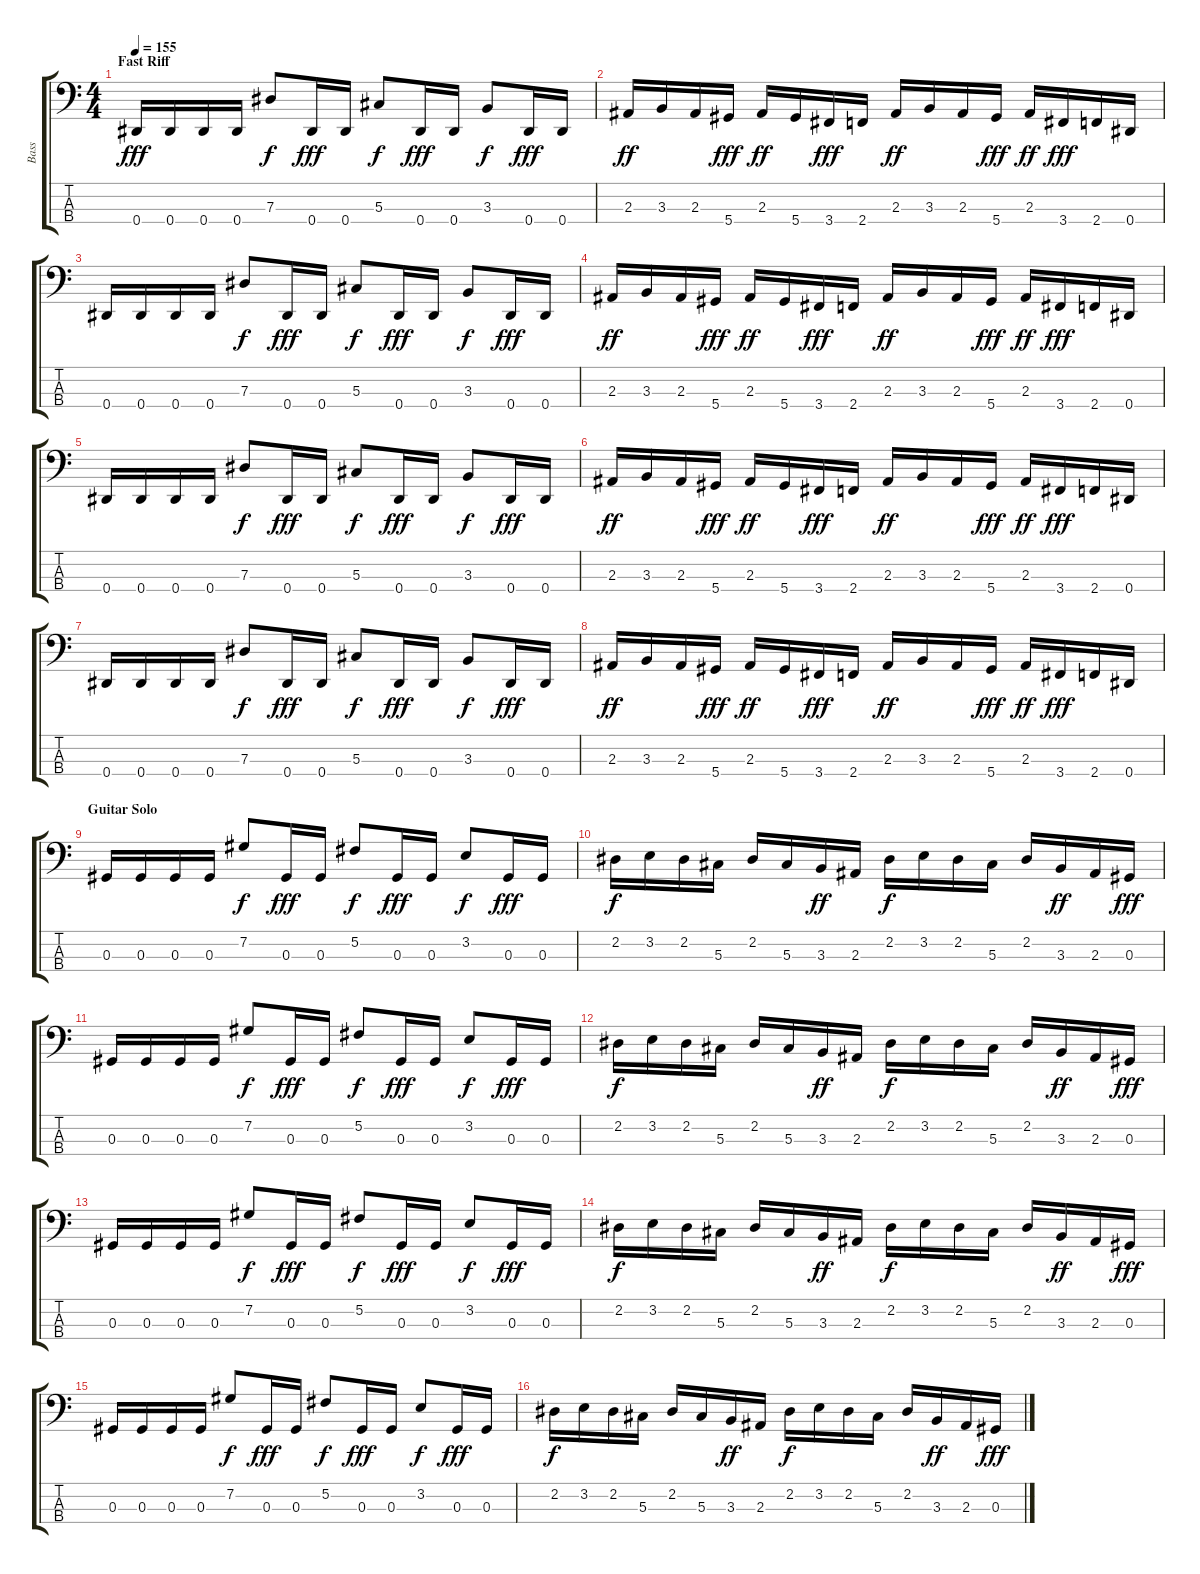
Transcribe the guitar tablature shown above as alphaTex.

\track ("Bass" "Bass") {instrument electricbasspick}
\staff {score tabs}
\tuning (Gb2 Db2 Ab1 Eb1) {hide}
\ts (4 4)
\section ("" "Fast Riff")
\tempo 155
\clef f4
\ks c
0.4.16{dy fff} 0.4.16 0.4.16 0.4.16 7.3.8{dy f} 0.4.16{dy fff} 0.4.16 5.3.8{dy f} 0.4.16{dy fff} 0.4.16 3.3.8{dy f} 0.4.16{dy fff} 0.4.16 |
2.3.16{dy ff} 3.3.16 2.3.16 5.4.16{dy fff} 2.3.16{dy ff} 5.4.16 3.4.16{dy fff} 2.4.16 2.3.16{dy ff} 3.3.16 2.3.16 5.4.16{dy fff} 2.3.16{dy ff} 3.4.16{dy fff} 2.4.16 0.4.16 |
0.4.16 0.4.16 0.4.16 0.4.16 7.3.8{dy f} 0.4.16{dy fff} 0.4.16 5.3.8{dy f} 0.4.16{dy fff} 0.4.16 3.3.8{dy f} 0.4.16{dy fff} 0.4.16 |
2.3.16{dy ff} 3.3.16 2.3.16 5.4.16{dy fff} 2.3.16{dy ff} 5.4.16 3.4.16{dy fff} 2.4.16 2.3.16{dy ff} 3.3.16 2.3.16 5.4.16{dy fff} 2.3.16{dy ff} 3.4.16{dy fff} 2.4.16 0.4.16 |
0.4.16 0.4.16 0.4.16 0.4.16 7.3.8{dy f} 0.4.16{dy fff} 0.4.16 5.3.8{dy f} 0.4.16{dy fff} 0.4.16 3.3.8{dy f} 0.4.16{dy fff} 0.4.16 |
2.3.16{dy ff} 3.3.16 2.3.16 5.4.16{dy fff} 2.3.16{dy ff} 5.4.16 3.4.16{dy fff} 2.4.16 2.3.16{dy ff} 3.3.16 2.3.16 5.4.16{dy fff} 2.3.16{dy ff} 3.4.16{dy fff} 2.4.16 0.4.16 |
0.4.16 0.4.16 0.4.16 0.4.16 7.3.8{dy f} 0.4.16{dy fff} 0.4.16 5.3.8{dy f} 0.4.16{dy fff} 0.4.16 3.3.8{dy f} 0.4.16{dy fff} 0.4.16 |
2.3.16{dy ff} 3.3.16 2.3.16 5.4.16{dy fff} 2.3.16{dy ff} 5.4.16 3.4.16{dy fff} 2.4.16 2.3.16{dy ff} 3.3.16 2.3.16 5.4.16{dy fff} 2.3.16{dy ff} 3.4.16{dy fff} 2.4.16 0.4.16 |
\section ("" "Guitar Solo")
0.3.16 0.3.16 0.3.16 0.3.16 7.2.8{dy f} 0.3.16{dy fff} 0.3.16 5.2.8{dy f} 0.3.16{dy fff} 0.3.16 3.2.8{dy f} 0.3.16{dy fff} 0.3.16 |
2.2.16{dy f} 3.2.16 2.2.16 5.3.16 2.2.16 5.3.16 3.3.16{dy ff} 2.3.16 2.2.16{dy f} 3.2.16 2.2.16 5.3.16 2.2.16 3.3.16{dy ff} 2.3.16 0.3.16{dy fff} |
0.3.16 0.3.16 0.3.16 0.3.16 7.2.8{dy f} 0.3.16{dy fff} 0.3.16 5.2.8{dy f} 0.3.16{dy fff} 0.3.16 3.2.8{dy f} 0.3.16{dy fff} 0.3.16 |
2.2.16{dy f} 3.2.16 2.2.16 5.3.16 2.2.16 5.3.16 3.3.16{dy ff} 2.3.16 2.2.16{dy f} 3.2.16 2.2.16 5.3.16 2.2.16 3.3.16{dy ff} 2.3.16 0.3.16{dy fff} |
0.3.16 0.3.16 0.3.16 0.3.16 7.2.8{dy f} 0.3.16{dy fff} 0.3.16 5.2.8{dy f} 0.3.16{dy fff} 0.3.16 3.2.8{dy f} 0.3.16{dy fff} 0.3.16 |
2.2.16{dy f} 3.2.16 2.2.16 5.3.16 2.2.16 5.3.16 3.3.16{dy ff} 2.3.16 2.2.16{dy f} 3.2.16 2.2.16 5.3.16 2.2.16 3.3.16{dy ff} 2.3.16 0.3.16{dy fff} |
0.3.16 0.3.16 0.3.16 0.3.16 7.2.8{dy f} 0.3.16{dy fff} 0.3.16 5.2.8{dy f} 0.3.16{dy fff} 0.3.16 3.2.8{dy f} 0.3.16{dy fff} 0.3.16 |
2.2.16{dy f} 3.2.16 2.2.16 5.3.16 2.2.16 5.3.16 3.3.16{dy ff} 2.3.16 2.2.16{dy f} 3.2.16 2.2.16 5.3.16 2.2.16 3.3.16{dy ff} 2.3.16 0.3.16{dy fff}
